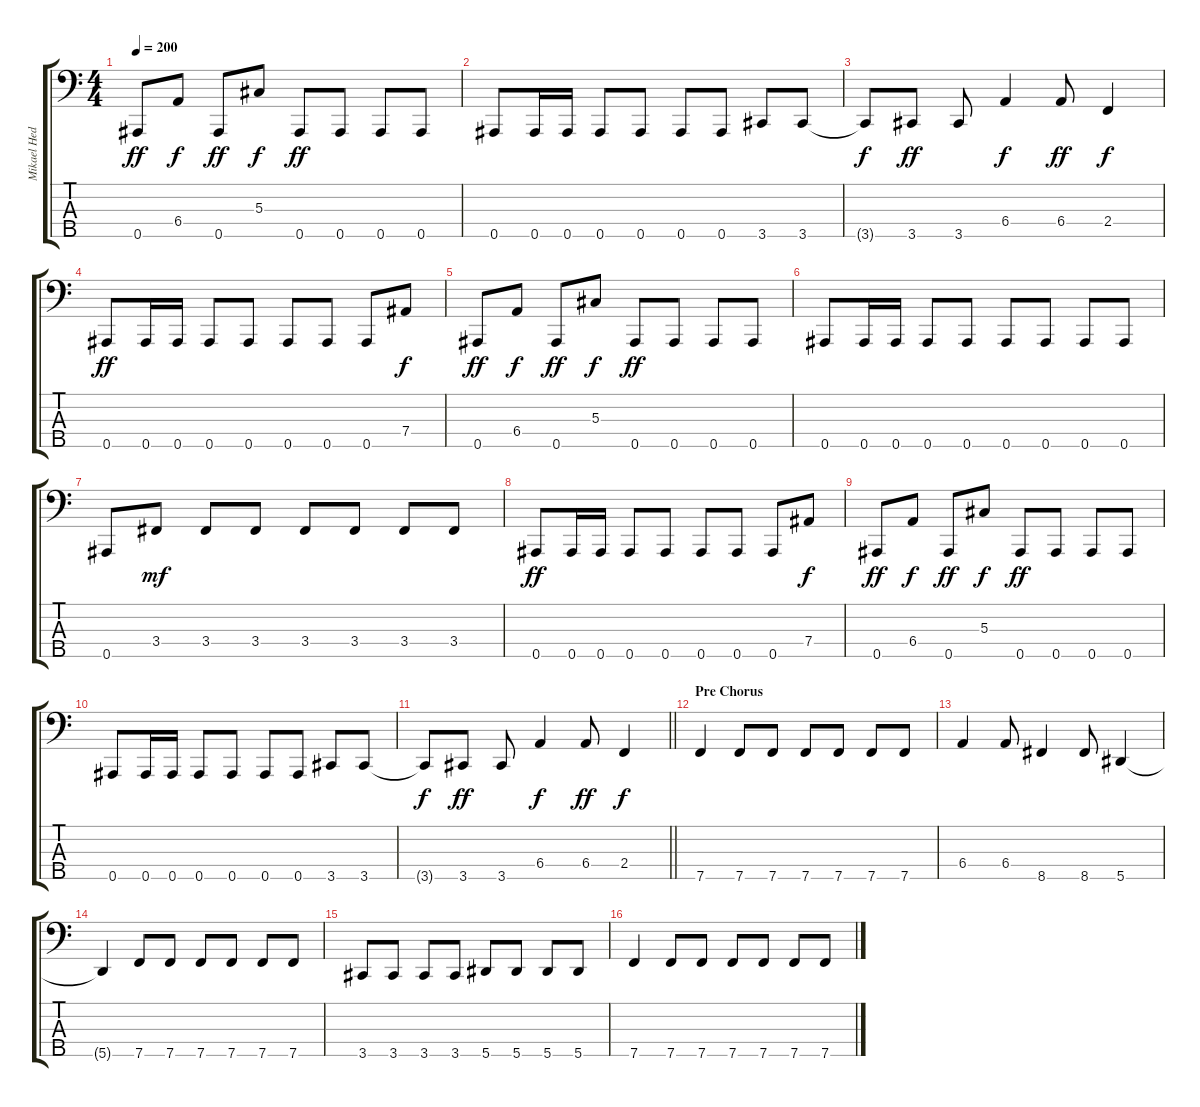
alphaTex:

\track ("Mikael Hedlund" "Mikael Hed") {instrument electricbassfinger}
\staff {score tabs}
\tuning (Gb2 Db2 Ab1 Eb1 Bb0) {hide}
\ts (4 4)
\tempo 200
\clef f4
\ks c
0.5.8{dy ff} 6.4.8{dy f} 0.5.8{dy ff} 5.3.8{dy f} 0.5.8{dy ff} 0.5.8 0.5.8 0.5.8 |
0.5.8 0.5.16 0.5.16 0.5.8 0.5.8 0.5.8 0.5.8 3.5.8 3.5.8 |
3.5{t}.8{dy f} 3.5.8{dy ff} 3.5.8 6.4.4{dy f} 6.4.8{dy ff} 2.4.4{dy f} |
0.5.8{dy ff} 0.5.16 0.5.16 0.5.8 0.5.8 0.5.8 0.5.8 0.5.8 7.4.8{dy f} |
0.5.8{dy ff} 6.4.8{dy f} 0.5.8{dy ff} 5.3.8{dy f} 0.5.8{dy ff} 0.5.8 0.5.8 0.5.8 |
0.5.8 0.5.16 0.5.16 0.5.8 0.5.8 0.5.8 0.5.8 0.5.8 0.5.8 |
0.5.8 3.4.8{dy mf} 3.4.8 3.4.8 3.4.8 3.4.8 3.4.8 3.4.8 |
0.5.8{dy ff} 0.5.16 0.5.16 0.5.8 0.5.8 0.5.8 0.5.8 0.5.8 7.4.8{dy f} |
0.5.8{dy ff} 6.4.8{dy f} 0.5.8{dy ff} 5.3.8{dy f} 0.5.8{dy ff} 0.5.8 0.5.8 0.5.8 |
0.5.8 0.5.16 0.5.16 0.5.8 0.5.8 0.5.8 0.5.8 3.5.8 3.5.8 |
\barLineRight lightlight
3.5{t}.8{dy f} 3.5.8{dy ff} 3.5.8 6.4.4{dy f} 6.4.8{dy ff} 2.4.4{dy f} |
\section ("" "Pre Chorus")
7.5.4 7.5.8 7.5.8 7.5.8 7.5.8 7.5.8 7.5.8 |
6.4.4 6.4.8 8.5.4 8.5.8 5.5.4 |
5.5{t}.4 7.5.8 7.5.8 7.5.8 7.5.8 7.5.8 7.5.8 |
3.5.8 3.5.8 3.5.8 3.5.8 5.5.8 5.5.8 5.5.8 5.5.8 |
7.5.4 7.5.8 7.5.8 7.5.8 7.5.8 7.5.8 7.5.8
